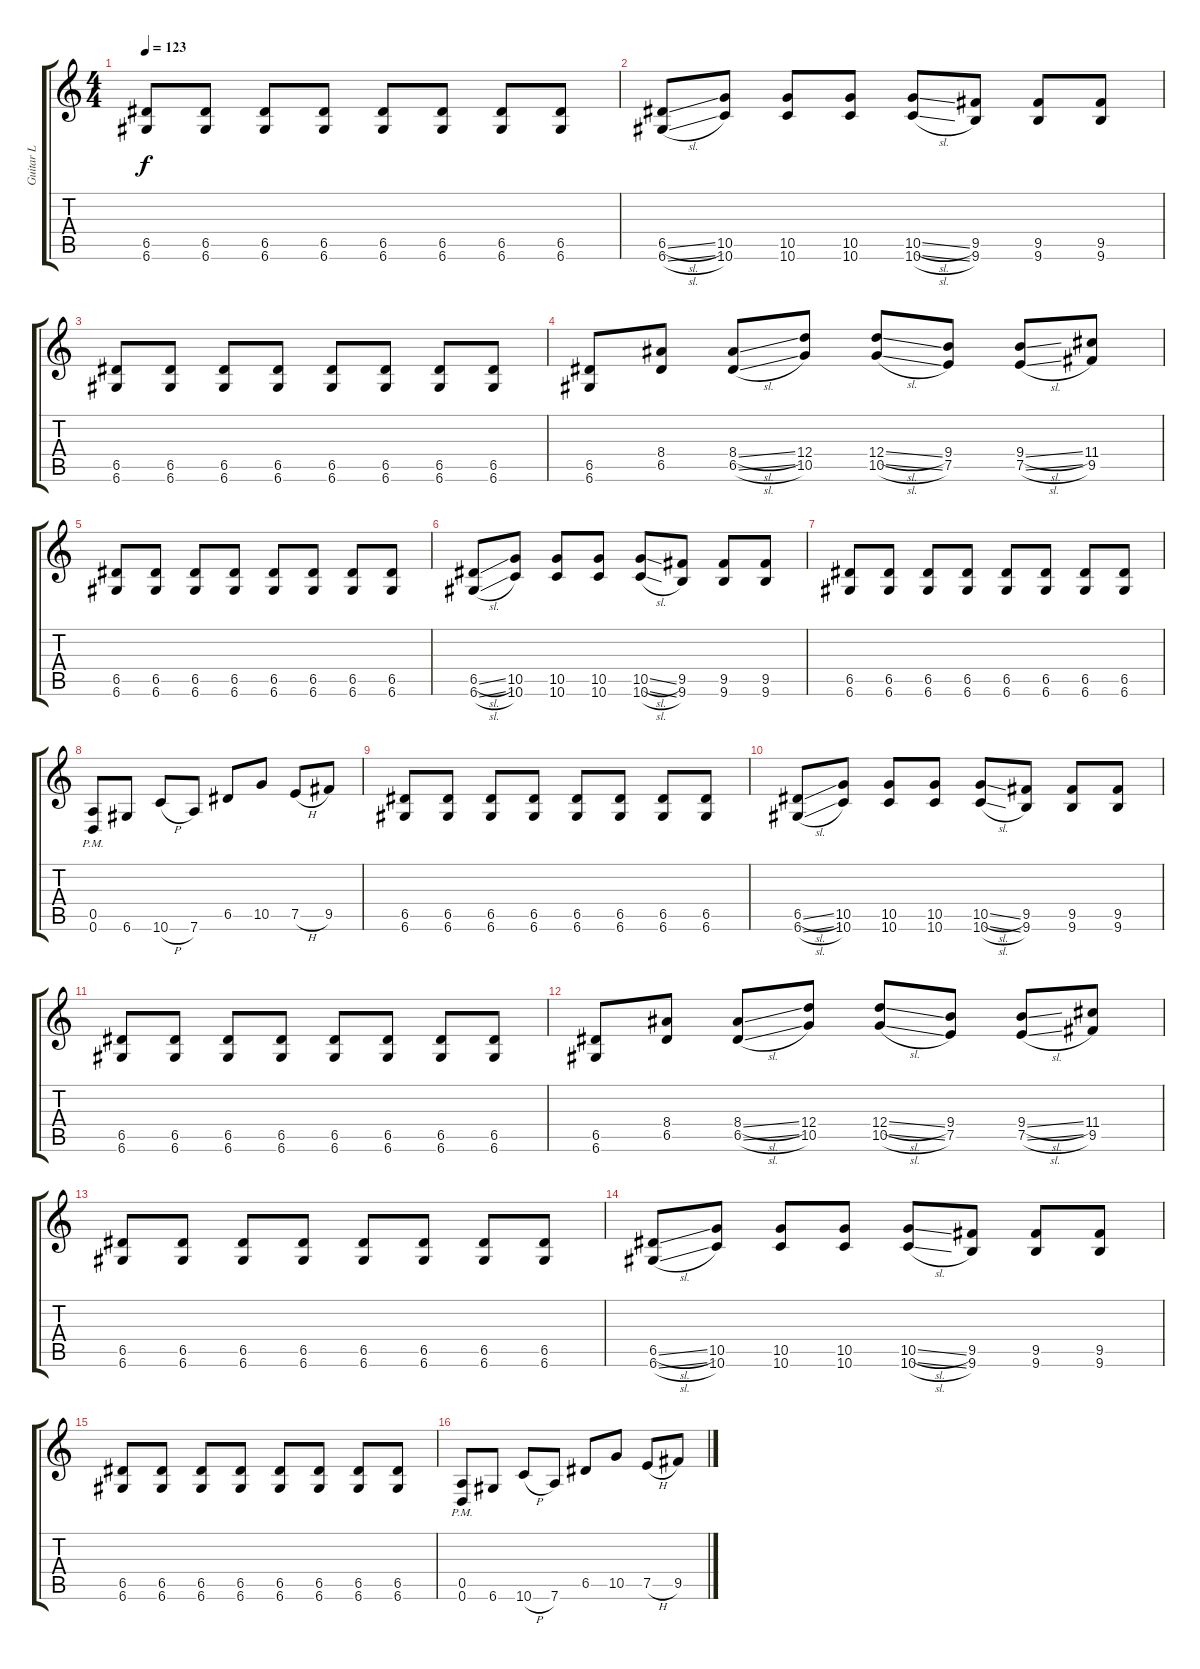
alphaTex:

\track ("Guitar L" "Guitar L") {instrument distortionguitar}
\staff {score tabs}
\tuning (E4 B3 G3 D3 A2 D2) {hide}
\ts (4 4)
\tempo 123
\clef g2
\ks c
(6.5 6.6).8{dy f} (6.5 6.6).8 (6.5 6.6).8 (6.5 6.6).8 (6.5 6.6).8 (6.5 6.6).8 (6.5 6.6).8 (6.5 6.6).8 |
(6.5{sl} 6.6{sl}).8 (10.5 10.6).8 (10.5 10.6).8 (10.5 10.6).8 (10.5{sl} 10.6{sl}).8 (9.5 9.6).8 (9.5 9.6).8 (9.5 9.6).8 |
(6.5 6.6).8 (6.5 6.6).8 (6.5 6.6).8 (6.5 6.6).8 (6.5 6.6).8 (6.5 6.6).8 (6.5 6.6).8 (6.5 6.6).8 |
(6.5 6.6).8 (8.4 6.5).8 (8.4{sl} 6.5{sl}).8 (12.4 10.5).8 (12.4{sl} 10.5{sl}).8 (9.4 7.5).8 (9.4{sl} 7.5{sl}).8 (11.4 9.5).8 |
(6.5 6.6).8 (6.5 6.6).8 (6.5 6.6).8 (6.5 6.6).8 (6.5 6.6).8 (6.5 6.6).8 (6.5 6.6).8 (6.5 6.6).8 |
(6.5{sl} 6.6{sl}).8 (10.5 10.6).8 (10.5 10.6).8 (10.5 10.6).8 (10.5{sl} 10.6{sl}).8 (9.5 9.6).8 (9.5 9.6).8 (9.5 9.6).8 |
(6.5 6.6).8 (6.5 6.6).8 (6.5 6.6).8 (6.5 6.6).8 (6.5 6.6).8 (6.5 6.6).8 (6.5 6.6).8 (6.5 6.6).8 |
(0.5{pm} 0.6{pm}).8 6.6.8 10.6{h}.8 7.6.8 6.5.8 10.5.8 7.5{h}.8 9.5.8 |
(6.5 6.6).8 (6.5 6.6).8 (6.5 6.6).8 (6.5 6.6).8 (6.5 6.6).8 (6.5 6.6).8 (6.5 6.6).8 (6.5 6.6).8 |
(6.5{sl} 6.6{sl}).8 (10.5 10.6).8 (10.5 10.6).8 (10.5 10.6).8 (10.5{sl} 10.6{sl}).8 (9.5 9.6).8 (9.5 9.6).8 (9.5 9.6).8 |
(6.5 6.6).8 (6.5 6.6).8 (6.5 6.6).8 (6.5 6.6).8 (6.5 6.6).8 (6.5 6.6).8 (6.5 6.6).8 (6.5 6.6).8 |
(6.5 6.6).8 (8.4 6.5).8 (8.4{sl} 6.5{sl}).8 (12.4 10.5).8 (12.4{sl} 10.5{sl}).8 (9.4 7.5).8 (9.4{sl} 7.5{sl}).8 (11.4 9.5).8 |
(6.5 6.6).8 (6.5 6.6).8 (6.5 6.6).8 (6.5 6.6).8 (6.5 6.6).8 (6.5 6.6).8 (6.5 6.6).8 (6.5 6.6).8 |
(6.5{sl} 6.6{sl}).8 (10.5 10.6).8 (10.5 10.6).8 (10.5 10.6).8 (10.5{sl} 10.6{sl}).8 (9.5 9.6).8 (9.5 9.6).8 (9.5 9.6).8 |
(6.5 6.6).8 (6.5 6.6).8 (6.5 6.6).8 (6.5 6.6).8 (6.5 6.6).8 (6.5 6.6).8 (6.5 6.6).8 (6.5 6.6).8 |
(0.5{pm} 0.6{pm}).8 6.6.8 10.6{h}.8 7.6.8 6.5.8 10.5.8 7.5{h}.8 9.5.8
